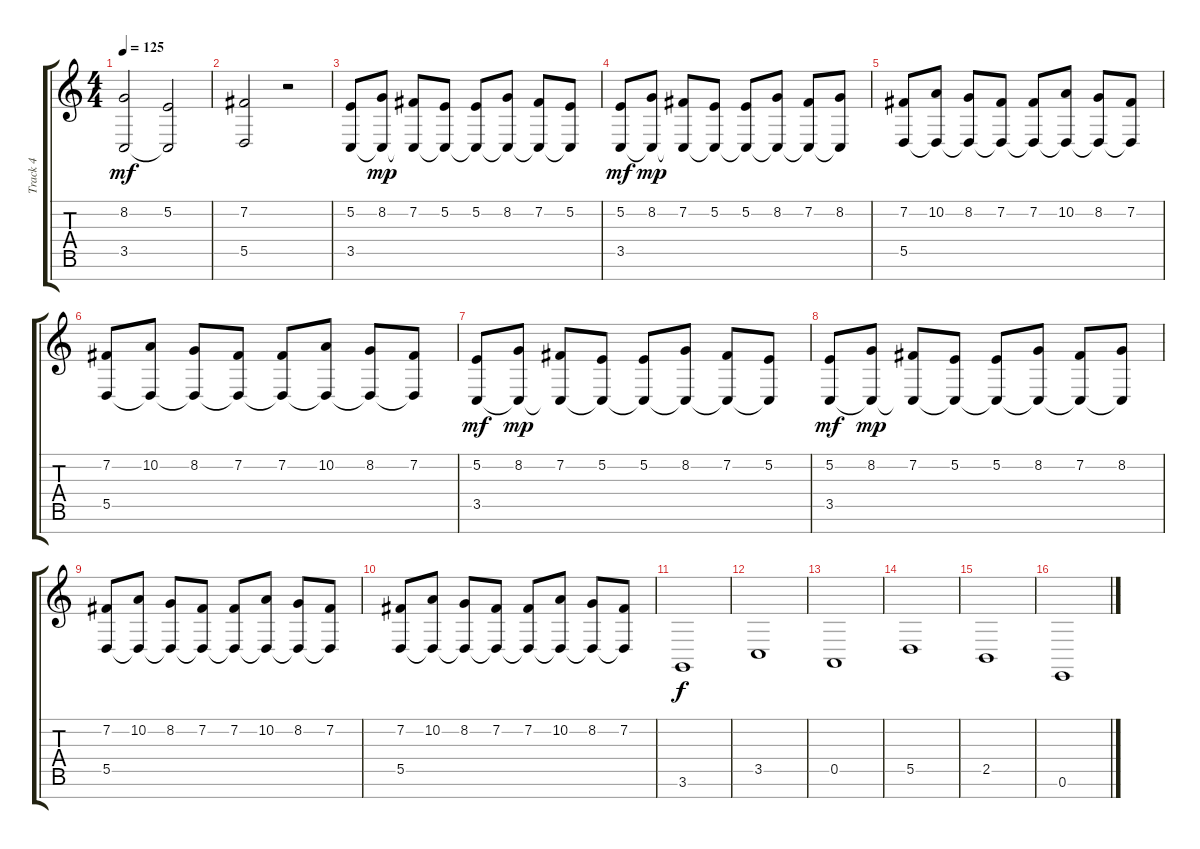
\track ("Track 4" "Track 4") {instrument stringensemble1}
\staff {score tabs}
\tuning (E4 B3 G3 D3 A2 E2 B1) {hide}
\ts (4 4)
\tempo 125
\clef g2
\ks c
(8.2 3.5).2{dy mf} (5.2 3.5{t}).2 |
(7.2 5.5).2 r.2 |
(5.2 3.5).8 (8.2 3.5{t}).8{dy mp} (7.2 3.5{t}).8 (5.2 3.5{t}).8 (5.2 3.5{t}).8 (8.2 3.5{t}).8 (7.2 3.5{t}).8 (5.2 3.5{t}).8 |
(5.2 3.5).8{dy mf} (8.2 3.5{t}).8{dy mp} (7.2 3.5{t}).8 (5.2 3.5{t}).8 (5.2 3.5{t}).8 (8.2 3.5{t}).8 (7.2 3.5{t}).8 (8.2 3.5{t}).8 |
(7.2 5.5).8 (10.2 5.5{t}).8 (8.2 5.5{t}).8 (7.2 5.5{t}).8 (7.2 5.5{t}).8 (10.2 5.5{t}).8 (8.2 5.5{t}).8 (7.2 5.5{t}).8 |
(7.2 5.5).8 (10.2 5.5{t}).8 (8.2 5.5{t}).8 (7.2 5.5{t}).8 (7.2 5.5{t}).8 (10.2 5.5{t}).8 (8.2 5.5{t}).8 (7.2 5.5{t}).8 |
(5.2 3.5).8{dy mf} (8.2 3.5{t}).8{dy mp} (7.2 3.5{t}).8 (5.2 3.5{t}).8 (5.2 3.5{t}).8 (8.2 3.5{t}).8 (7.2 3.5{t}).8 (5.2 3.5{t}).8 |
(5.2 3.5).8{dy mf} (8.2 3.5{t}).8{dy mp} (7.2 3.5{t}).8 (5.2 3.5{t}).8 (5.2 3.5{t}).8 (8.2 3.5{t}).8 (7.2 3.5{t}).8 (8.2 3.5{t}).8 |
(7.2 5.5).8 (10.2 5.5{t}).8 (8.2 5.5{t}).8 (7.2 5.5{t}).8 (7.2 5.5{t}).8 (10.2 5.5{t}).8 (8.2 5.5{t}).8 (7.2 5.5{t}).8 |
(7.2 5.5).8 (10.2 5.5{t}).8 (8.2 5.5{t}).8 (7.2 5.5{t}).8 (7.2 5.5{t}).8 (10.2 5.5{t}).8 (8.2 5.5{t}).8 (7.2 5.5{t}).8 |
3.6.1{dy f} |
3.5.1 |
0.5.1 |
5.5.1 |
2.5.1 |
0.6.1
